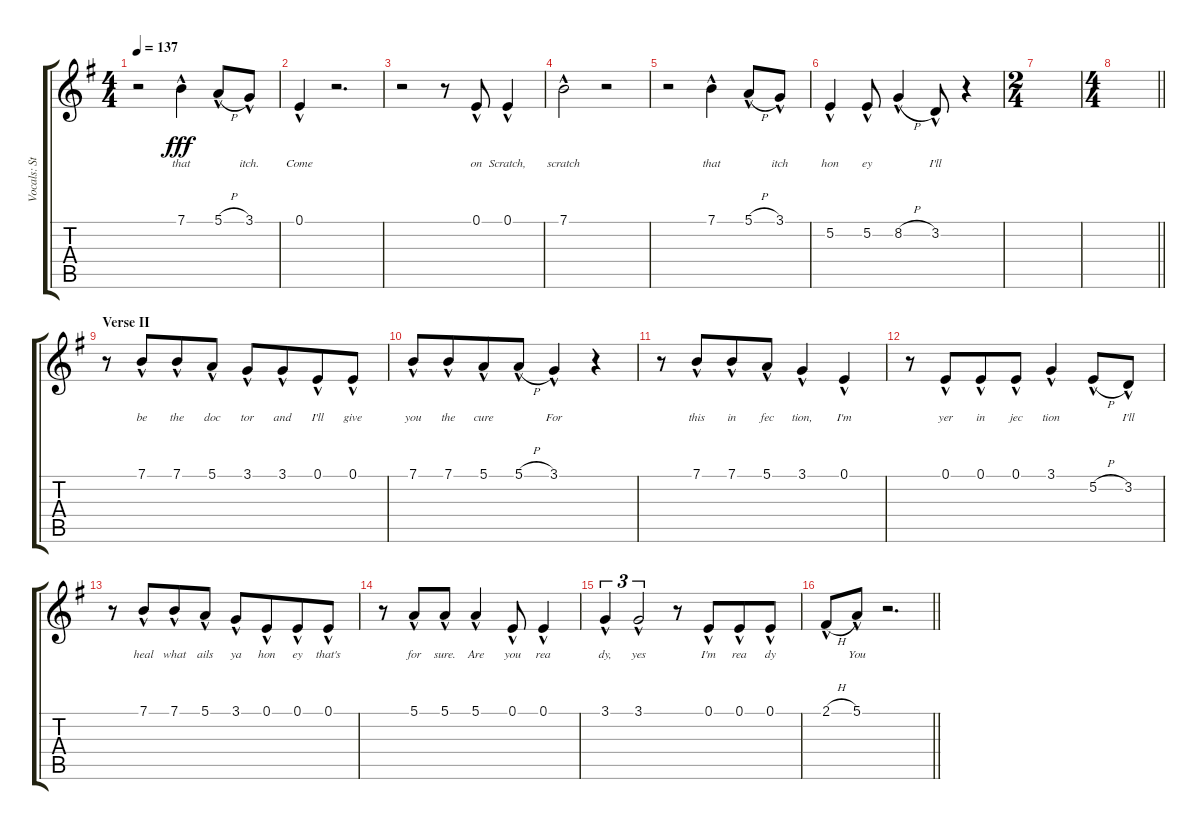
\track ("Vocals: Stephen" "Vocals: St") {instrument lead2sawtooth}
\staff {score tabs}
\tuning (E4 B3 G3 D3 A2 E2) {hide}
\ts (4 4)
\tempo 137
\clef g2
\ks g
r.2{dy fff} 7.1{hac}.4{lyrics (0 "that") lyrics (1 "") lyrics (2 "") lyrics (3 "") lyrics (4 "")} 5.1{h hac}.8{lyrics (0 "") lyrics (1 "") lyrics (2 "") lyrics (3 "") lyrics (4 "")} 3.1{hac}.8{lyrics (0 "itch.") lyrics (1 "") lyrics (2 "") lyrics (3 "") lyrics (4 "")} |
0.1{hac}.4{lyrics (0 "Come") lyrics (1 "") lyrics (2 "") lyrics (3 "") lyrics (4 "")} r.2{d} |
r.2 r.8 0.1{hac}.8{lyrics (0 "on") lyrics (1 "") lyrics (2 "") lyrics (3 "") lyrics (4 "")} 0.1{hac}.4{lyrics (0 "Scratch,") lyrics (1 "") lyrics (2 "") lyrics (3 "") lyrics (4 "")} |
7.1{hac}.2{lyrics (0 "scratch") lyrics (1 "") lyrics (2 "") lyrics (3 "") lyrics (4 "")} r.2 |
r.2 7.1{hac}.4{lyrics (0 "that") lyrics (1 "") lyrics (2 "") lyrics (3 "") lyrics (4 "")} 5.1{h hac}.8{lyrics (0 "") lyrics (1 "") lyrics (2 "") lyrics (3 "") lyrics (4 "")} 3.1{hac}.8{lyrics (0 "itch") lyrics (1 "") lyrics (2 "") lyrics (3 "") lyrics (4 "")} |
5.2{hac}.4{lyrics (0 "hon") lyrics (1 "") lyrics (2 "") lyrics (3 "") lyrics (4 "")} 5.2{hac}.8{lyrics (0 "ey") lyrics (1 "") lyrics (2 "") lyrics (3 "") lyrics (4 "")} 8.2{h hac}.4{lyrics (0 "") lyrics (1 "") lyrics (2 "") lyrics (3 "") lyrics (4 "")} 3.2{hac}.8{lyrics (0 "I'll") lyrics (1 "") lyrics (2 "") lyrics (3 "") lyrics (4 "")} r.4 |
\ts (2 4)
|
\ts (4 4)
\barLineRight lightlight
|
\section ("" "Verse II")
r.8 7.1{hac}.8{lyrics (0 "be") lyrics (1 "") lyrics (2 "") lyrics (3 "") lyrics (4 "") beam merge} 7.1{hac}.8{lyrics (0 "the") lyrics (1 "") lyrics (2 "") lyrics (3 "") lyrics (4 "")} 5.1{hac}.8{lyrics (0 "doc") lyrics (1 "") lyrics (2 "") lyrics (3 "") lyrics (4 "") beam split} 3.1{hac}.8{lyrics (0 "tor") lyrics (1 "") lyrics (2 "") lyrics (3 "") lyrics (4 "")} 3.1{hac}.8{lyrics (0 "and") lyrics (1 "") lyrics (2 "") lyrics (3 "") lyrics (4 "") beam merge} 0.1{hac}.8{lyrics (0 "I'll") lyrics (1 "") lyrics (2 "") lyrics (3 "") lyrics (4 "")} 0.1{hac}.8{lyrics (0 "give") lyrics (1 "") lyrics (2 "") lyrics (3 "") lyrics (4 "")} |
7.1{hac}.8{lyrics (0 "you") lyrics (1 "") lyrics (2 "") lyrics (3 "") lyrics (4 "")} 7.1{hac}.8{lyrics (0 "the") lyrics (1 "") lyrics (2 "") lyrics (3 "") lyrics (4 "") beam merge} 5.1{hac}.8{lyrics (0 "cure") lyrics (1 "") lyrics (2 "") lyrics (3 "") lyrics (4 "")} 5.1{h hac}.8{lyrics (0 "") lyrics (1 "") lyrics (2 "") lyrics (3 "") lyrics (4 "")} 3.1{hac}.4{lyrics (0 "For") lyrics (1 "") lyrics (2 "") lyrics (3 "") lyrics (4 "")} r.4 |
r.8 7.1{hac}.8{lyrics (0 "this") lyrics (1 "") lyrics (2 "") lyrics (3 "") lyrics (4 "") beam merge} 7.1{hac}.8{lyrics (0 "in") lyrics (1 "") lyrics (2 "") lyrics (3 "") lyrics (4 "")} 5.1{hac}.8{lyrics (0 "fec") lyrics (1 "") lyrics (2 "") lyrics (3 "") lyrics (4 "")} 3.1{hac}.4{lyrics (0 "tion,") lyrics (1 "") lyrics (2 "") lyrics (3 "") lyrics (4 "")} 0.1{hac}.4{lyrics (0 "I'm") lyrics (1 "") lyrics (2 "") lyrics (3 "") lyrics (4 "")} |
r.8 0.1{hac}.8{lyrics (0 "yer") lyrics (1 "") lyrics (2 "") lyrics (3 "") lyrics (4 "") beam merge} 0.1{hac}.8{lyrics (0 "in") lyrics (1 "") lyrics (2 "") lyrics (3 "") lyrics (4 "")} 0.1{hac}.8{lyrics (0 "jec") lyrics (1 "") lyrics (2 "") lyrics (3 "") lyrics (4 "")} 3.1{hac}.4{lyrics (0 "tion") lyrics (1 "") lyrics (2 "") lyrics (3 "") lyrics (4 "")} 5.2{h hac}.8{lyrics (0 "") lyrics (1 "") lyrics (2 "") lyrics (3 "") lyrics (4 "")} 3.2{hac}.8{lyrics (0 "I'll") lyrics (1 "") lyrics (2 "") lyrics (3 "") lyrics (4 "")} |
r.8 7.1{hac}.8{lyrics (0 "heal") lyrics (1 "") lyrics (2 "") lyrics (3 "") lyrics (4 "") beam merge} 7.1{hac}.8{lyrics (0 "what") lyrics (1 "") lyrics (2 "") lyrics (3 "") lyrics (4 "")} 5.1{hac}.8{lyrics (0 "ails") lyrics (1 "") lyrics (2 "") lyrics (3 "") lyrics (4 "") beam split} 3.1{hac}.8{lyrics (0 "ya") lyrics (1 "") lyrics (2 "") lyrics (3 "") lyrics (4 "")} 0.1{hac}.8{lyrics (0 "hon") lyrics (1 "") lyrics (2 "") lyrics (3 "") lyrics (4 "") beam merge} 0.1{hac}.8{lyrics (0 "ey") lyrics (1 "") lyrics (2 "") lyrics (3 "") lyrics (4 "")} 0.1{hac}.8{lyrics (0 "that's") lyrics (1 "") lyrics (2 "") lyrics (3 "") lyrics (4 "")} |
r.8 5.1{hac}.8{lyrics (0 "for") lyrics (1 "") lyrics (2 "") lyrics (3 "") lyrics (4 "") beam merge} 5.1{hac}.8{lyrics (0 "sure.") lyrics (1 "") lyrics (2 "") lyrics (3 "") lyrics (4 "")} 5.1{hac}.4{lyrics (0 "Are") lyrics (1 "") lyrics (2 "") lyrics (3 "") lyrics (4 "")} 0.1{hac}.8{lyrics (0 "you") lyrics (1 "") lyrics (2 "") lyrics (3 "") lyrics (4 "")} 0.1{hac}.4{lyrics (0 "rea") lyrics (1 "") lyrics (2 "") lyrics (3 "") lyrics (4 "")} |
3.1{hac}.4{tu (3 2) lyrics (0 "dy,") lyrics (1 "") lyrics (2 "") lyrics (3 "") lyrics (4 "")} 3.1{hac}.2{tu (3 2) lyrics (0 "yes") lyrics (1 "") lyrics (2 "") lyrics (3 "") lyrics (4 "")} r.8 0.1{hac}.8{lyrics (0 "I'm") lyrics (1 "") lyrics (2 "") lyrics (3 "") lyrics (4 "") beam merge} 0.1{hac}.8{lyrics (0 "rea") lyrics (1 "") lyrics (2 "") lyrics (3 "") lyrics (4 "")} 0.1{hac}.8{lyrics (0 "dy") lyrics (1 "") lyrics (2 "") lyrics (3 "") lyrics (4 "")} |
\barLineRight lightlight
2.1{h hac}.8{lyrics (0 "") lyrics (1 "") lyrics (2 "") lyrics (3 "") lyrics (4 "")} 5.1{hac}.8{lyrics (0 "You") lyrics (1 "") lyrics (2 "") lyrics (3 "") lyrics (4 "")} r.2{d}
